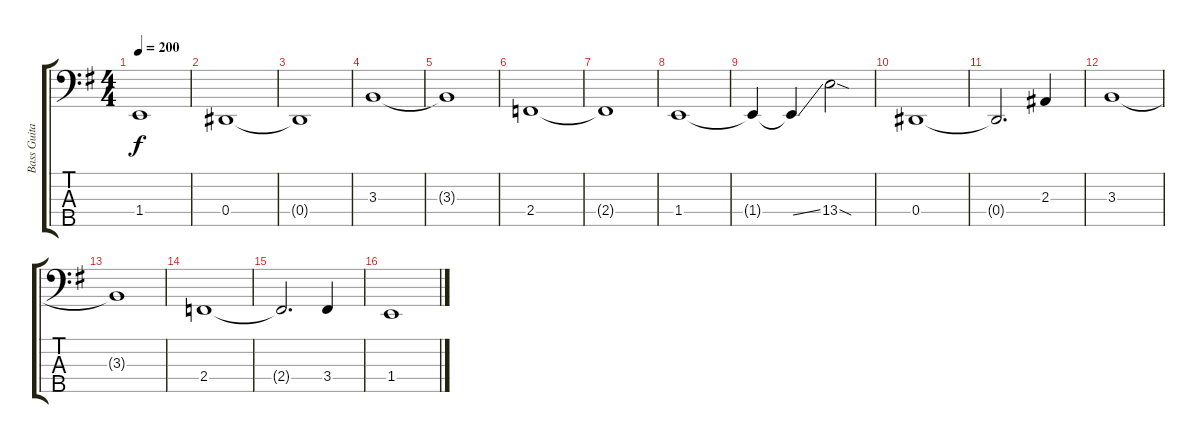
\track ("Bass Guitar" "Bass Guita") {instrument electricbassfinger}
\staff {score tabs}
\tuning (Gb2 Db2 Ab1 Eb1 Bb0) {hide}
\ts (4 4)
\tempo 200
\clef f4
\ks g
1.4{t}.1{dy f} |
0.4.1 |
0.4{t}.1 |
3.3.1 |
3.3{t}.1 |
2.4.1 |
2.4{t}.1 |
1.4.1 |
1.4{t}.4 1.4{ss t}.4 13.4{sod}.2 |
0.4.1 |
0.4{t}.2{d} 2.3.4 |
3.3.1 |
3.3{t}.1 |
2.4.1 |
2.4{t}.2{d} 3.4.4 |
1.4.1
